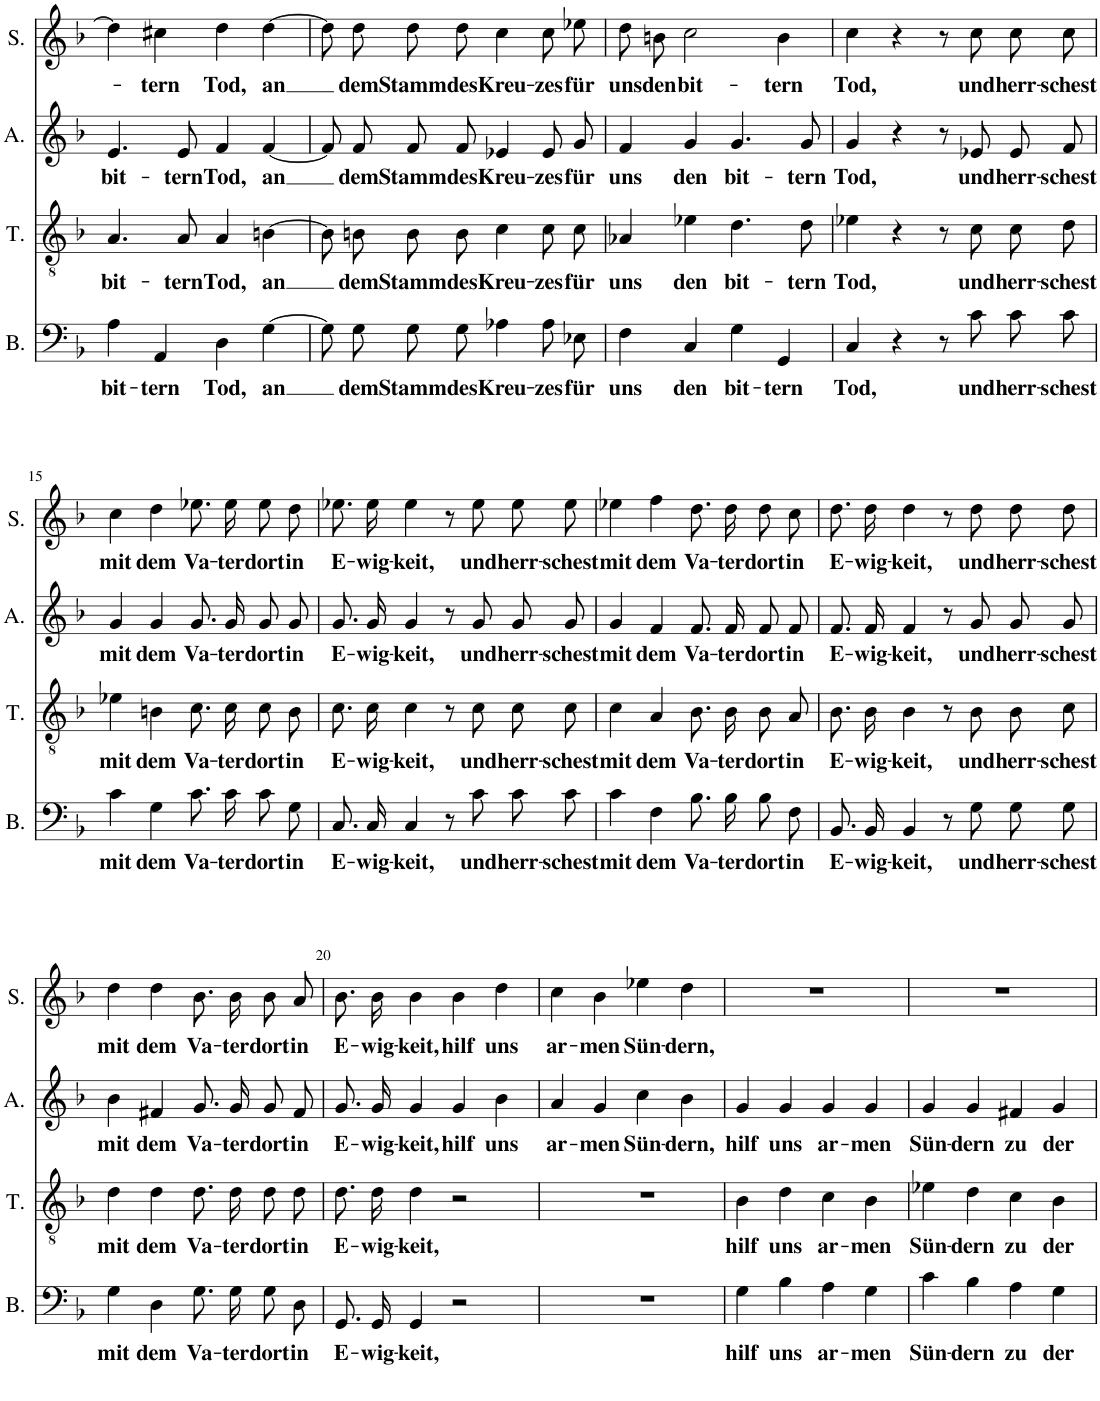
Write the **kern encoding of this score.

**kern	**text	**kern	**text	**kern	**text	**kern	**text
*part4	*part4	*part3	*part3	*part2	*part2	*part1	*part1
*staff4	*staff4	*staff3	*staff3	*staff2	*staff2	*staff1	*staff1
*I"Bass	*	*I"Ténor	*	*I"Alto	*	*I"Soprano	*
*I'B.	*	*I'T.	*	*I'A.	*	*I'S.	*
!!LO:PB:g=z
*clefF4	*	*clefGv2	*	*clefG2	*	*clefG2	*
*k[b-]	*	*k[b-]	*	*k[b-]	*	*k[b-]	*
*M4/4	*	*M4/4	*	*M4/4	*	*M4/4	*
*met(c)	*	*met(c)	*	*met(c)	*	*met(c)	*
=11	=11	=11	=11	=11	=11	=11	=11
!	!LO:LY:b	!	!LO:LY:b	!	!LO:LY:b	!	!
4A\	bit-	4.A/	bit-	4.e/	bit-	4dd\]	.
!	!LO:LY:b	!	!	!	!	!	!LO:LY:b
4AA/	-tern	.	.	.	.	4cc#X\	-tern
!	!	!	!LO:LY:b	!	!LO:LY:b	!	!
.	.	8A/	-tern	8e/	-tern	.	.
!	!LO:LY:b	!	!LO:LY:b	!	!LO:LY:b	!	!LO:LY:b
4D\	Tod,	4A/	Tod,	4f/	Tod,	4dd\	Tod,
!	!LO:LY:b	!	!LO:LY:b	!	!LO:LY:b	!	!LO:LY:b
[4G\	an	[4Bn\	an	[4f/	an	[4dd\	an
=12	=12	=12	=12	=12	=12	=12	=12
8G\L]	.	8B\L]	.	8f/L]	.	8dd\L]	.
!	!LO:LY:b	!	!LO:LY:b	!	!LO:LY:b	!	!LO:LY:b
8G\J	dem	8Bn\J	dem	8f/J	dem	8dd\J	dem
!	!LO:LY:b	!	!LO:LY:b	!	!LO:LY:b	!	!LO:LY:b
8G\L	Stamm	8B\L	Stamm	8f/L	Stamm	8dd\L	Stamm
!	!LO:LY:b	!	!LO:LY:b	!	!LO:LY:b	!	!LO:LY:b
8G\J	des	8B\J	des	8f/J	des	8dd\J	des
!	!LO:LY:b	!	!LO:LY:b	!	!LO:LY:b	!	!LO:LY:b
4A-X\	Kreu-	4c\	Kreu-	4e-X/	Kreu-	4cc\	Kreu-
!	!LO:LY:b	!	!LO:LY:b	!	!LO:LY:b	!	!LO:LY:b
8A-\L	-zes	8c\L	-zes	8e-/L	-zes	8cc\L	-zes
!	!LO:LY:b	!	!LO:LY:b	!	!LO:LY:b	!	!LO:LY:b
8E-X\J	für	8c\J	für	8g/J	für	8ee-X\J	für
=13	=13	=13	=13	=13	=13	=13	=13
!	!LO:LY:b	!	!LO:LY:b	!	!LO:LY:b	!	!LO:LY:b
4F\	uns	4A-X/	uns	4f/	uns	8dd\L	uns
!	!	!	!	!	!	!	!LO:LY:b
.	.	.	.	.	.	8bn\J	den
!	!LO:LY:b	!	!LO:LY:b	!	!LO:LY:b	!	!LO:LY:b
4C/	den	4e-X\	den	4g/	den	2cc\	bit-
!	!LO:LY:b	!	!LO:LY:b	!	!LO:LY:b	!	!
4G\	bit-	4.d\	bit-	4.g/	bit-	.	.
!	!LO:LY:b	!	!	!	!	!	!LO:LY:b
4GG/	-tern	.	.	.	.	4b\	-tern
!	!	!	!LO:LY:b	!	!LO:LY:b	!	!
.	.	8d\	-tern	8g/	-tern	.	.
=14	=14	=14	=14	=14	=14	=14	=14
!	!LO:LY:b	!	!LO:LY:b	!	!LO:LY:b	!	!LO:LY:b
4C/	Tod,	4e-X\	Tod,	4g/	Tod,	4cc\	Tod,
4r	.	4r	.	4r	.	4r	.
8r	.	8r	.	8r	.	8r	.
!	!LO:LY:b	!	!LO:LY:b	!	!LO:LY:b	!	!LO:LY:b
8c\	und	8c\	und	8e-X/	und	8cc\	und
!	!LO:LY:b	!	!LO:LY:b	!	!LO:LY:b	!	!LO:LY:b
8c\L	herr-	8c\L	herr-	8e-/L	herr-	8cc\L	herr-
!	!LO:LY:b	!	!LO:LY:b	!	!LO:LY:b	!	!LO:LY:b
8c\J	-schest	8d\J	-schest	8f/J	-schest	8cc\J	-schest
!!LO:LB:g=z
=15	=15	=15	=15	=15	=15	=15	=15
!	!LO:LY:b	!	!LO:LY:b	!	!LO:LY:b	!	!LO:LY:b
4c\	mit	4e-X\	mit	4g/	mit	4cc\	mit
!	!LO:LY:b	!	!LO:LY:b	!	!LO:LY:b	!	!LO:LY:b
4G\	dem	4Bn\	dem	4g/	dem	4dd\	dem
!	!LO:LY:b	!	!LO:LY:b	!	!LO:LY:b	!	!LO:LY:b
8.c\L	Va-	8.c\L	Va-	8.g/L	Va-	8.ee-X\L	Va-
!	!LO:LY:b	!	!LO:LY:b	!	!LO:LY:b	!	!LO:LY:b
16c\Jk	-ter	16c\Jk	-ter	16g/Jk	-ter	16ee-\Jk	-ter
!	!LO:LY:b	!	!LO:LY:b	!	!LO:LY:b	!	!LO:LY:b
8c\L	dort	8c\L	dort	8g/L	dort	8ee-\L	dort
!	!LO:LY:b	!	!LO:LY:b	!	!LO:LY:b	!	!LO:LY:b
8G\J	in	8B\J	in	8g/J	in	8dd\J	in
=16	=16	=16	=16	=16	=16	=16	=16
!	!LO:LY:b	!	!LO:LY:b	!	!LO:LY:b	!	!LO:LY:b
8.C/L	E-	8.c\L	E-	8.g/L	E-	8.ee-X\L	E-
!	!LO:LY:b	!	!LO:LY:b	!	!LO:LY:b	!	!LO:LY:b
16C/Jk	-wig-	16c\Jk	-wig-	16g/Jk	-wig-	16ee-\Jk	-wig-
!	!LO:LY:b	!	!LO:LY:b	!	!LO:LY:b	!	!LO:LY:b
4C/	-keit,	4c\	-keit,	4g/	-keit,	4ee-\	-keit,
8r	.	8r	.	8r	.	8r	.
!	!LO:LY:b	!	!LO:LY:b	!	!LO:LY:b	!	!LO:LY:b
8c\	und	8c\	und	8g/	und	8ee-\	und
!	!LO:LY:b	!	!LO:LY:b	!	!LO:LY:b	!	!LO:LY:b
8c\L	herr-	8c\L	herr-	8g/L	herr-	8ee-\L	herr-
!	!LO:LY:b	!	!LO:LY:b	!	!LO:LY:b	!	!LO:LY:b
8c\J	-schest	8c\J	-schest	8g/J	-schest	8ee-\J	-schest
=17	=17	=17	=17	=17	=17	=17	=17
!	!LO:LY:b	!	!LO:LY:b	!	!LO:LY:b	!	!LO:LY:b
4c\	mit	4c\	mit	4g/	mit	4ee-X\	mit
!	!LO:LY:b	!	!LO:LY:b	!	!LO:LY:b	!	!LO:LY:b
4F\	dem	4A/	dem	4f/	dem	4ff\	dem
!	!LO:LY:b	!	!LO:LY:b	!	!LO:LY:b	!	!LO:LY:b
8.B-\L	Va-	8.B-\L	Va-	8.f/L	Va-	8.dd\L	Va-
!	!LO:LY:b	!	!LO:LY:b	!	!LO:LY:b	!	!LO:LY:b
16B-\Jk	-ter	16B-\Jk	-ter	16f/Jk	-ter	16dd\Jk	-ter
!	!LO:LY:b	!	!LO:LY:b	!	!LO:LY:b	!	!LO:LY:b
8B-\L	dort	8B-/L	dort	8f/L	dort	8dd\L	dort
!	!LO:LY:b	!	!LO:LY:b	!	!LO:LY:b	!	!LO:LY:b
8F\J	in	8A/J	in	8f/J	in	8cc\J	in
=18	=18	=18	=18	=18	=18	=18	=18
!	!LO:LY:b	!	!LO:LY:b	!	!LO:LY:b	!	!LO:LY:b
8.BB-/L	E-	8.B-\L	E-	8.f/L	E-	8.dd\L	E-
!	!LO:LY:b	!	!LO:LY:b	!	!LO:LY:b	!	!LO:LY:b
16BB-/Jk	-wig-	16B-\Jk	-wig-	16f/Jk	-wig-	16dd\Jk	-wig-
!	!LO:LY:b	!	!LO:LY:b	!	!LO:LY:b	!	!LO:LY:b
4BB-/	-keit,	4B-\	-keit,	4f/	-keit,	4dd\	-keit,
8r	.	8r	.	8r	.	8r	.
!	!LO:LY:b	!	!LO:LY:b	!	!LO:LY:b	!	!LO:LY:b
8G\	und	8B-\	und	8g/	und	8dd\	und
!	!LO:LY:b	!	!LO:LY:b	!	!LO:LY:b	!	!LO:LY:b
8G\L	herr-	8B-\L	herr-	8g/L	herr-	8dd\L	herr-
!	!LO:LY:b	!	!LO:LY:b	!	!LO:LY:b	!	!LO:LY:b
8G\J	-schest	8c\J	-schest	8g/J	-schest	8dd\J	-schest
!!LO:LB:g=z
=19	=19	=19	=19	=19	=19	=19	=19
!	!LO:LY:b	!	!LO:LY:b	!	!LO:LY:b	!	!LO:LY:b
4G\	mit	4d\	mit	4b-\	mit	4dd\	mit
!	!LO:LY:b	!	!LO:LY:b	!	!LO:LY:b	!	!LO:LY:b
4D\	dem	4d\	dem	4f#X/	dem	4dd\	dem
!	!LO:LY:b	!	!LO:LY:b	!	!LO:LY:b	!	!LO:LY:b
8.G\L	Va-	8.d\L	Va-	8.g/L	Va-	8.b-\L	Va-
!	!LO:LY:b	!	!LO:LY:b	!	!LO:LY:b	!	!LO:LY:b
16G\Jk	-ter	16d\Jk	-ter	16g/Jk	-ter	16b-\Jk	-ter
!	!LO:LY:b	!	!LO:LY:b	!	!LO:LY:b	!	!LO:LY:b
8G\L	dort	8d\L	dort	8g/L	dort	8b-/L	dort
!	!LO:LY:b	!	!LO:LY:b	!	!LO:LY:b	!	!LO:LY:b
8D\J	in	8d\J	in	8f#/J	in	8a/J	in
=20	=20	=20	=20	=20	=20	=20	=20
!	!LO:LY:b	!	!LO:LY:b	!	!LO:LY:b	!	!LO:LY:b
8.GG/L	E-	8.d\L	E-	8.g/L	E-	8.b-\L	E-
!	!LO:LY:b	!	!LO:LY:b	!	!LO:LY:b	!	!LO:LY:b
16GG/Jk	-wig-	16d\Jk	-wig-	16g/Jk	-wig-	16b-\Jk	-wig-
!	!LO:LY:b	!	!LO:LY:b	!	!LO:LY:b	!	!LO:LY:b
4GG/	-keit,	4d\	-keit,	4g/	-keit,	4b-\	-keit,
!	!	!	!	!	!LO:LY:b	!	!LO:LY:b
2r	.	2r	.	4g/	hilf	4b-\	hilf
!	!	!	!	!	!LO:LY:b	!	!LO:LY:b
.	.	.	.	4b-\	uns	4dd\	uns
=21	=21	=21	=21	=21	=21	=21	=21
!	!	!	!	!	!LO:LY:b	!	!LO:LY:b
1r	.	1r	.	4a/	ar-	4cc\	ar-
!	!	!	!	!	!LO:LY:b	!	!LO:LY:b
.	.	.	.	4g/	-men	4b-\	-men
!	!	!	!	!	!LO:LY:b	!	!LO:LY:b
.	.	.	.	4cc\	Sün-	4ee-X\	Sün-
!	!	!	!	!	!LO:LY:b	!	!LO:LY:b
.	.	.	.	4b-\	-dern,	4dd\	-dern,
=22	=22	=22	=22	=22	=22	=22	=22
!	!LO:LY:b	!	!LO:LY:b	!	!LO:LY:b	!	!
4G\	hilf	4B-\	hilf	4g/	hilf	1r	.
!	!LO:LY:b	!	!LO:LY:b	!	!LO:LY:b	!	!
4B-\	uns	4d\	uns	4g/	uns	.	.
!	!LO:LY:b	!	!LO:LY:b	!	!LO:LY:b	!	!
4A\	ar-	4c\	ar-	4g/	ar-	.	.
!	!LO:LY:b	!	!LO:LY:b	!	!LO:LY:b	!	!
4G\	-men	4B-\	-men	4g/	-men	.	.
=23	=23	=23	=23	=23	=23	=23	=23
!	!LO:LY:b	!	!LO:LY:b	!	!LO:LY:b	!	!
4c\	Sün-	4e-X\	Sün-	4g/	Sün-	1r	.
!	!LO:LY:b	!	!LO:LY:b	!	!LO:LY:b	!	!
4B-\	-dern	4d\	-dern	4g/	-dern	.	.
!	!LO:LY:b	!	!LO:LY:b	!	!LO:LY:b	!	!
4A\	zu	4c\	zu	4f#X/	zu	.	.
!	!LO:LY:b	!	!LO:LY:b	!	!LO:LY:b	!	!
4G\	der	4B-\	der	4g/	der	.	.
=	=	=	=	=	=	=	=
*-	*-	*-	*-	*-	*-	*-	*-
